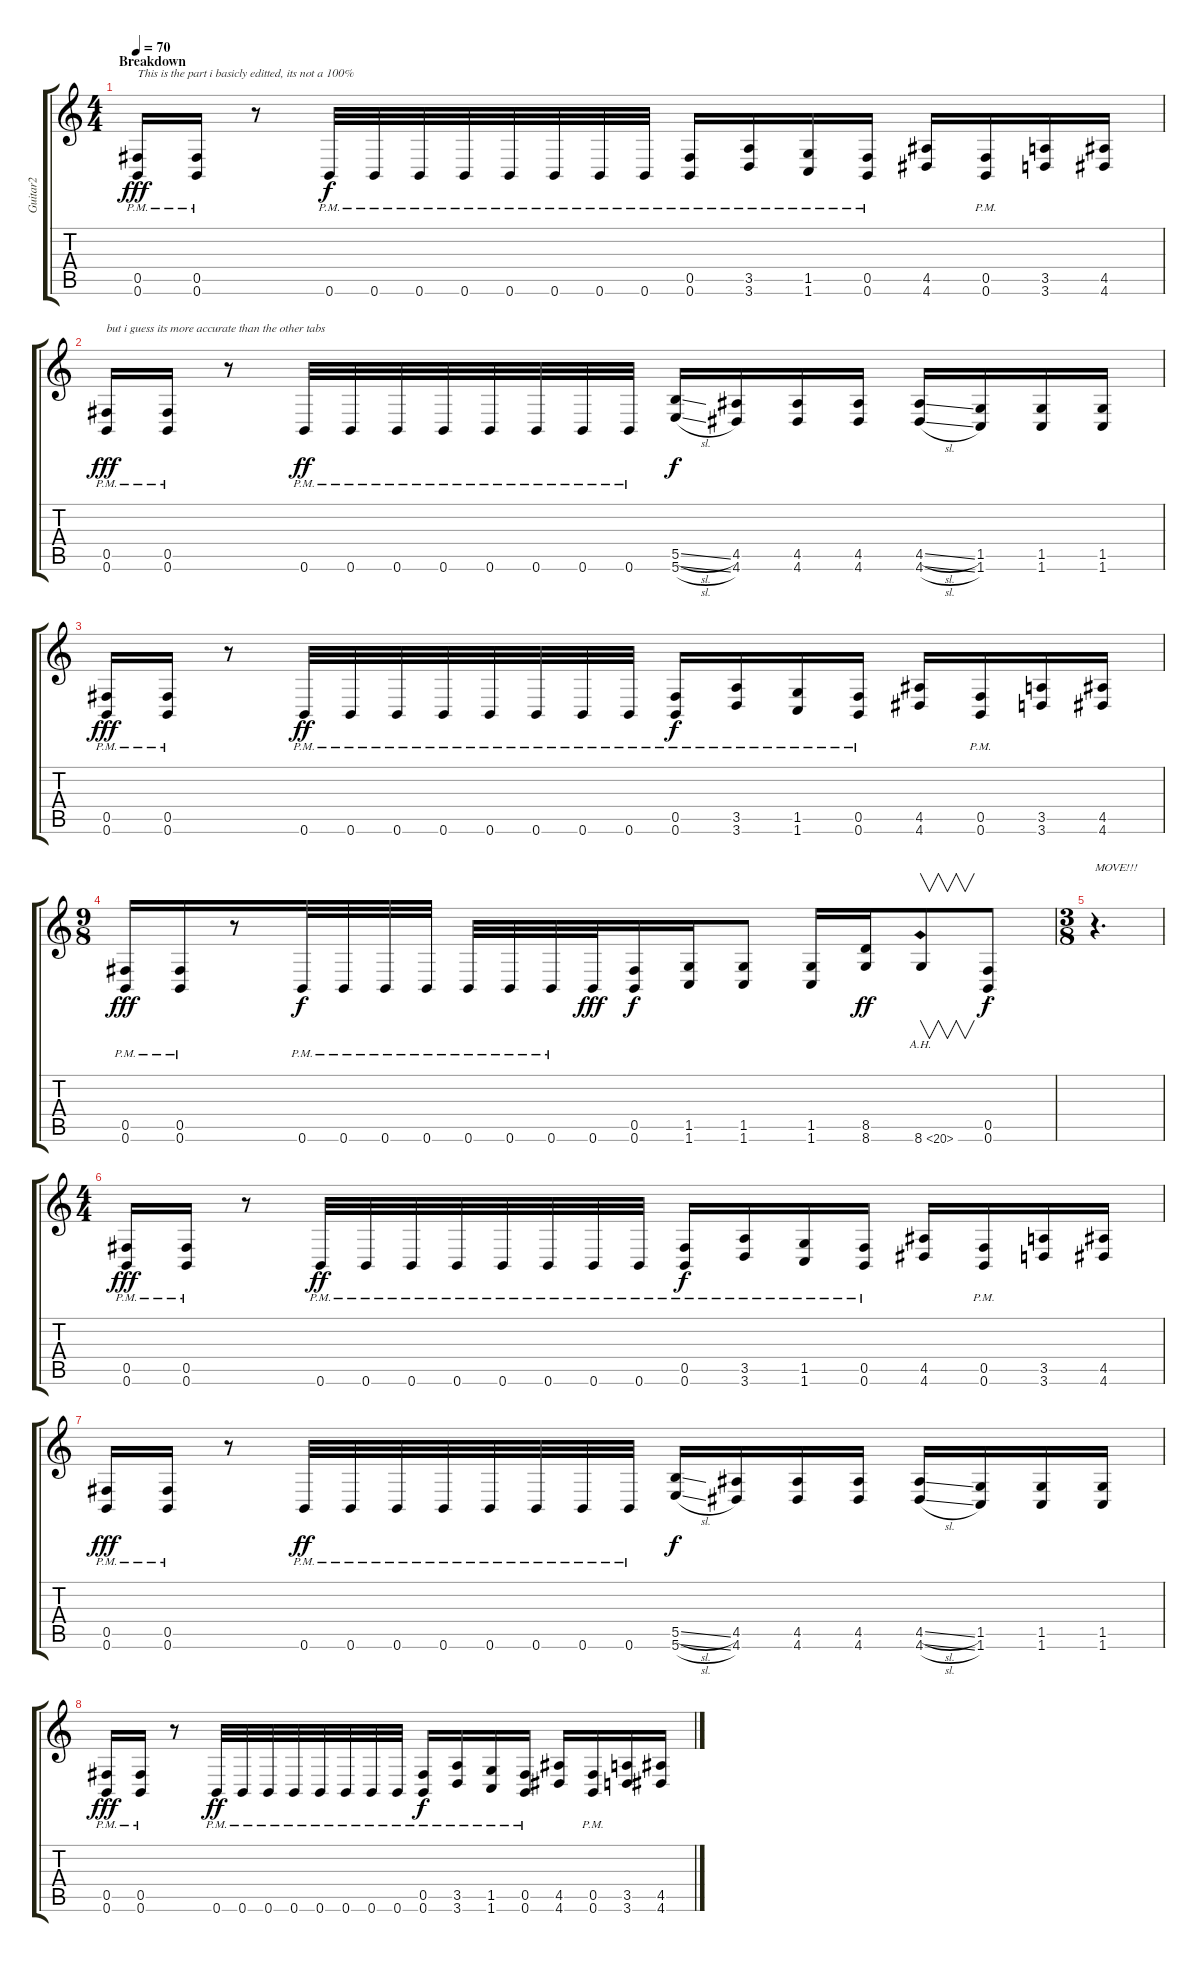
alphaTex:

\track ("Guitar2" "Guitar2") {instrument distortionguitar}
\staff {score tabs}
\tuning (Db4 Ab3 E3 B2 Gb2 B1) {hide}
\ts (4 4)
\section ("" "Breakdown")
\tempo 70
\clef g2
\ks c
(0.5{pm} 0.6{pm}).16{txt "This is the part i basicly editted, its not a 100%" dy fff balance 13} (0.5{pm} 0.6{pm}).16 r.8 0.6{pm}.32{dy f} 0.6{pm}.32 0.6{pm}.32 0.6{pm}.32 0.6{pm}.32 0.6{pm}.32 0.6{pm}.32 0.6{pm}.32 (0.5{pm} 0.6{pm}).16 (3.5{pm} 3.6{pm}).16 (1.5{pm} 1.6{pm}).16 (0.5{pm} 0.6{pm}).16 (4.5 4.6).16 (0.5{pm} 0.6{pm}).16 (3.5 3.6).16 (4.5 4.6).16 |
(0.5{pm} 0.6{pm}).16{txt "but i guess its more accurate than the other tabs" dy fff} (0.5{pm} 0.6{pm}).16 r.8 0.6{pm}.32{dy ff} 0.6{pm}.32 0.6{pm}.32 0.6{pm}.32 0.6{pm}.32 0.6{pm}.32 0.6{pm}.32 0.6{pm}.32 (5.5{sl} 5.6{sl}).16{dy f} (4.5 4.6).16 (4.5 4.6).16 (4.5 4.6).16 (4.5{sl} 4.6{sl}).16 (1.5 1.6).16 (1.5 1.6).16 (1.5 1.6).16 |
(0.5{pm} 0.6{pm}).16{dy fff} (0.5{pm} 0.6{pm}).16 r.8 0.6{pm}.32{dy ff} 0.6{pm}.32 0.6{pm}.32 0.6{pm}.32 0.6{pm}.32 0.6{pm}.32 0.6{pm}.32 0.6{pm}.32 (0.5{pm} 0.6{pm}).16{dy f} (3.5{pm} 3.6{pm}).16 (1.5{pm} 1.6{pm}).16 (0.5{pm} 0.6{pm}).16 (4.5 4.6).16 (0.5{pm} 0.6{pm}).16 (3.5 3.6).16 (4.5 4.6).16 |
\ts (9 8)
(0.5{pm} 0.6{pm}).16{dy fff} (0.5{pm} 0.6{pm}).16 r.8 0.6{pm}.32{dy f} 0.6{pm}.32 0.6{pm}.32 0.6{pm}.32 0.6{pm}.32 0.6{pm}.32 0.6{pm}.32 0.6.32{dy fff} (0.5 0.6).16{dy f} (1.5 1.6).16 (1.5 1.6).8 (1.5 1.6).16 (8.5 8.6).16{dy ff} 8.6{ah 12}.8{v} (0.5{st} 0.6{st}).8{dy f} |
\ts (3 8)
r.4{d txt "MOVE!!!"} |
\ts (4 4)
(0.5{pm} 0.6{pm}).16{dy fff} (0.5{pm} 0.6{pm}).16 r.8 0.6{pm}.32{dy ff} 0.6{pm}.32 0.6{pm}.32 0.6{pm}.32 0.6{pm}.32 0.6{pm}.32 0.6{pm}.32 0.6{pm}.32 (0.5{pm} 0.6{pm}).16{dy f} (3.5{pm} 3.6{pm}).16 (1.5{pm} 1.6{pm}).16 (0.5{pm} 0.6{pm}).16 (4.5 4.6).16 (0.5{pm} 0.6{pm}).16 (3.5 3.6).16 (4.5 4.6).16 |
(0.5{pm} 0.6{pm}).16{dy fff} (0.5{pm} 0.6{pm}).16 r.8 0.6{pm}.32{dy ff} 0.6{pm}.32 0.6{pm}.32 0.6{pm}.32 0.6{pm}.32 0.6{pm}.32 0.6{pm}.32 0.6{pm}.32 (5.5{sl} 5.6{sl}).16{dy f} (4.5 4.6).16 (4.5 4.6).16 (4.5 4.6).16 (4.5{sl} 4.6{sl}).16 (1.5 1.6).16 (1.5 1.6).16 (1.5 1.6).16 |
(0.5{pm} 0.6{pm}).16{dy fff} (0.5{pm} 0.6{pm}).16 r.8 0.6{pm}.32{dy ff} 0.6{pm}.32 0.6{pm}.32 0.6{pm}.32 0.6{pm}.32 0.6{pm}.32 0.6{pm}.32 0.6{pm}.32 (0.5{pm} 0.6{pm}).16{dy f} (3.5{pm} 3.6{pm}).16 (1.5{pm} 1.6{pm}).16 (0.5{pm} 0.6{pm}).16 (4.5 4.6).16 (0.5{pm} 0.6{pm}).16 (3.5 3.6).16 (4.5 4.6).16
